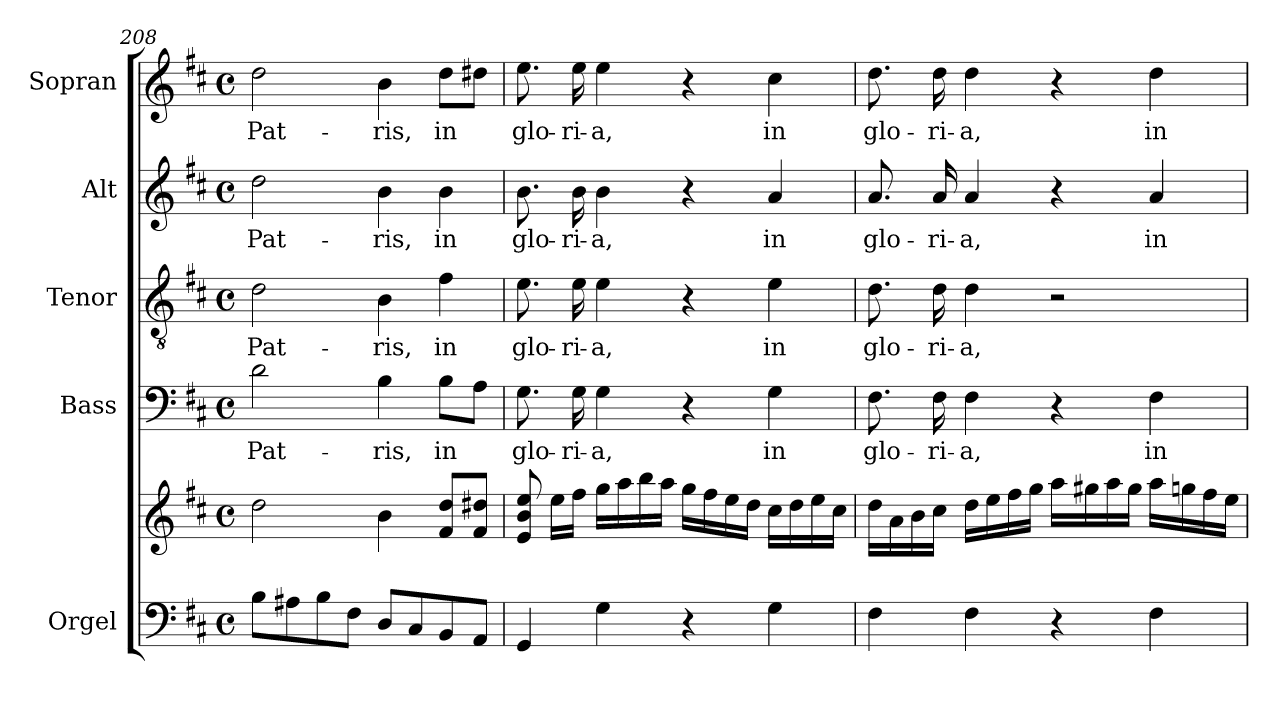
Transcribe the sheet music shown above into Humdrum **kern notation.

**kern	**kern	**kern	**text	**kern	**text	**kern	**text	**kern	**text
*part5	*part5	*part4	*part4	*part3	*part3	*part2	*part2	*part1	*part1
*staff6	*staff5	*staff4	*staff4	*staff3	*staff3	*staff2	*staff2	*staff1	*staff1
*I"Orgel	*	*I"Bass	*	*I"Tenor	*	*I"Alt	*	*I"Sopran	*
*I'Org.	*	*I'B.	*	*I'T.	*	*I'A.	*	*I'S.	*
!!LO:LB:g=z
*clefF4	*clefG2	*clefF4	*	*clefGv2	*	*clefG2	*	*clefG2	*
*k[f#c#]	*k[f#c#]	*k[f#c#]	*	*k[f#c#]	*	*k[f#c#]	*	*k[f#c#]	*
*D:	*D:	*D:	*	*D:	*	*D:	*	*D:	*
*M4/4	*M4/4	*M4/4	*	*M4/4	*	*M4/4	*	*M4/4	*
*met(c)	*met(c)	*met(c)	*	*met(c)	*	*met(c)	*	*met(c)	*
=208	=208	=208	=208	=208	=208	=208	=208	=208	=208
!	!	!	!LO:LY:b	!	!LO:LY:b	!	!LO:LY:b	!	!LO:LY:b
8B\L	2dd\	2d\	Pat-	2d\	Pat-	2dd\	Pat-	2dd\	Pat-
8A#X\	.	.	.	.	.	.	.	.	.
8B\	.	.	.	.	.	.	.	.	.
8F#\J	.	.	.	.	.	.	.	.	.
!	!	!	!LO:LY:b	!	!LO:LY:b	!	!LO:LY:b	!	!LO:LY:b
8D/L	4b\	4B\	-ris,	4B\	-ris,	4b\	-ris,	4b\	-ris,
8C#/	.	.	.	.	.	.	.	.	.
!	!	!	!LO:LY:b	!	!LO:LY:b	!	!LO:LY:b	!	!LO:LY:b
8BB/	8f#/ 8dd/L	8B\L	in	4f#\	in	4b\	in	8dd\L	in
8AA/J	8f#/ 8dd#X/J	8A\J	.	.	.	.	.	8dd#X\J	.
=209	=209	=209	=209	=209	=209	=209	=209	=209	=209
!	!	!	!LO:LY:b	!	!LO:LY:b	!	!LO:LY:b	!	!LO:LY:b
4GG/	8e/ 8b/ 8ee/	8.G\	glo-	8.e\	glo-	8.b\	glo-	8.ee\	glo-
.	16ee\LL	.	.	.	.	.	.	.	.
!	!	!	!LO:LY:b	!	!LO:LY:b	!	!LO:LY:b	!	!LO:LY:b
.	16ff#\JJ	16G\	-ri-	16e\	-ri-	16b\	-ri-	16ee\	-ri-
!	!	!	!LO:LY:b	!	!LO:LY:b	!	!LO:LY:b	!	!LO:LY:b
4G\	16gg\LL	4G\	-a,	4e\	-a,	4b\	-a,	4ee\	-a,
.	16aa\	.	.	.	.	.	.	.	.
.	16bb\	.	.	.	.	.	.	.	.
.	16aa\JJ	.	.	.	.	.	.	.	.
4r	16gg\LL	4r	.	4r	.	4r	.	4r	.
.	16ff#\	.	.	.	.	.	.	.	.
.	16ee\	.	.	.	.	.	.	.	.
.	16dd\JJ	.	.	.	.	.	.	.	.
!	!	!	!LO:LY:b	!	!LO:LY:b	!	!LO:LY:b	!	!LO:LY:b
4G\	16cc#\LL	4G\	in	4e\	in	4a/	in	4cc#\	in
.	16dd\	.	.	.	.	.	.	.	.
.	16ee\	.	.	.	.	.	.	.	.
.	16cc#\JJ	.	.	.	.	.	.	.	.
=210	=210	=210	=210	=210	=210	=210	=210	=210	=210
!	!	!	!LO:LY:b	!	!LO:LY:b	!	!LO:LY:b	!	!LO:LY:b
4F#\	16dd\LL	8.F#\	glo-	8.d\	glo-	8.a/	glo-	8.dd\	glo-
.	16a\	.	.	.	.	.	.	.	.
.	16b\	.	.	.	.	.	.	.	.
!	!	!	!LO:LY:b	!	!LO:LY:b	!	!LO:LY:b	!	!LO:LY:b
.	16cc#\JJ	16F#\	-ri-	16d\	-ri-	16a/	-ri-	16dd\	-ri-
!	!	!	!LO:LY:b	!	!LO:LY:b	!	!LO:LY:b	!	!LO:LY:b
4F#\	16dd\LL	4F#\	-a,	4d\	-a,	4a/	-a,	4dd\	-a,
.	16ee\	.	.	.	.	.	.	.	.
.	16ff#\	.	.	.	.	.	.	.	.
.	16gg\JJ	.	.	.	.	.	.	.	.
4r	16aa\LL	4r	.	2r	.	4r	.	4r	.
.	16gg#X\	.	.	.	.	.	.	.	.
.	16aa\	.	.	.	.	.	.	.	.
.	16gg#\JJ	.	.	.	.	.	.	.	.
!	!	!	!LO:LY:b	!	!	!	!LO:LY:b	!	!LO:LY:b
4F#\	16aa\LL	4F#\	in	.	.	4a/	in	4dd\	in
.	16ggn\	.	.	.	.	.	.	.	.
.	16ff#\	.	.	.	.	.	.	.	.
.	16ee\JJ	.	.	.	.	.	.	.	.
=	=	=	=	=	=	=	=	=	=
*-	*-	*-	*-	*-	*-	*-	*-	*-	*-
